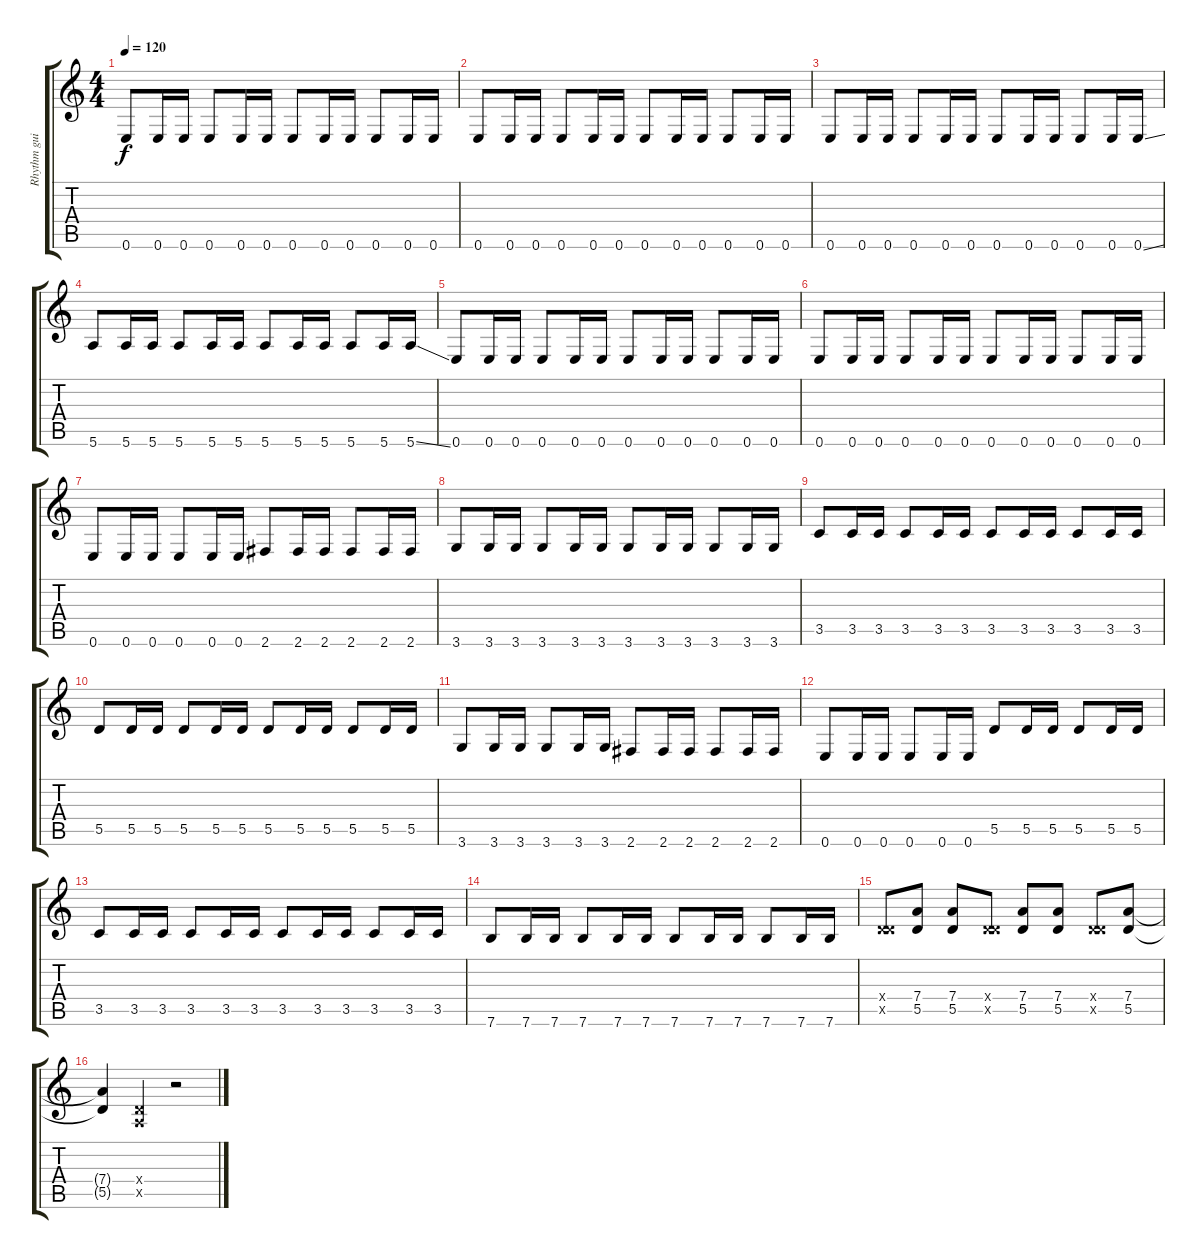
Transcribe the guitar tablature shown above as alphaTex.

\track ("Rhythm guitar" "Rhythm gui") {instrument overdrivenguitar}
\staff {score tabs}
\tuning (E4 B3 G3 D3 A2 E2) {hide}
\ts (4 4)
\tempo 120
\clef g2
\ks c
0.6.8{dy f} 0.6.16 0.6.16 0.6.8 0.6.16 0.6.16 0.6.8 0.6.16 0.6.16 0.6.8 0.6.16 0.6.16 |
0.6.8 0.6.16 0.6.16 0.6.8 0.6.16 0.6.16 0.6.8 0.6.16 0.6.16 0.6.8 0.6.16 0.6.16 |
0.6.8 0.6.16 0.6.16 0.6.8 0.6.16 0.6.16 0.6.8 0.6.16 0.6.16 0.6.8 0.6.16 0.6{ss}.16 |
5.6.8 5.6.16 5.6.16 5.6.8 5.6.16 5.6.16 5.6.8 5.6.16 5.6.16 5.6.8 5.6.16 5.6{ss}.16 |
0.6.8 0.6.16 0.6.16 0.6.8 0.6.16 0.6.16 0.6.8 0.6.16 0.6.16 0.6.8 0.6.16 0.6.16 |
0.6.8 0.6.16 0.6.16 0.6.8 0.6.16 0.6.16 0.6.8 0.6.16 0.6.16 0.6.8 0.6.16 0.6.16 |
0.6.8 0.6.16 0.6.16 0.6.8 0.6.16 0.6.16 2.6.8 2.6.16 2.6.16 2.6.8 2.6.16 2.6.16 |
3.6.8 3.6.16 3.6.16 3.6.8 3.6.16 3.6.16 3.6.8 3.6.16 3.6.16 3.6.8 3.6.16 3.6.16 |
3.5.8 3.5.16 3.5.16 3.5.8 3.5.16 3.5.16 3.5.8 3.5.16 3.5.16 3.5.8 3.5.16 3.5.16 |
5.5.8 5.5.16 5.5.16 5.5.8 5.5.16 5.5.16 5.5.8 5.5.16 5.5.16 5.5.8 5.5.16 5.5.16 |
3.6.8 3.6.16 3.6.16 3.6.8 3.6.16 3.6.16 2.6.8 2.6.16 2.6.16 2.6.8 2.6.16 2.6.16 |
0.6.8 0.6.16 0.6.16 0.6.8 0.6.16 0.6.16 5.5.8 5.5.16 5.5.16 5.5.8 5.5.16 5.5.16 |
3.5.8 3.5.16 3.5.16 3.5.8 3.5.16 3.5.16 3.5.8 3.5.16 3.5.16 3.5.8 3.5.16 3.5.16 |
7.6.8 7.6.16 7.6.16 7.6.8 7.6.16 7.6.16 7.6.8 7.6.16 7.6.16 7.6.8 7.6.16 7.6.16 |
(0.4{x} 5.5{x}).8 (7.4 5.5).8 (7.4 5.5).8 (0.4{x} 5.5{x}).8 (7.4 5.5).8 (7.4 5.5).8 (0.4{x} 5.5{x}).8 (7.4 5.5).8 |
(7.4{t} 5.5{t}).4 (0.4{x} 0.5{x}).4 r.2
